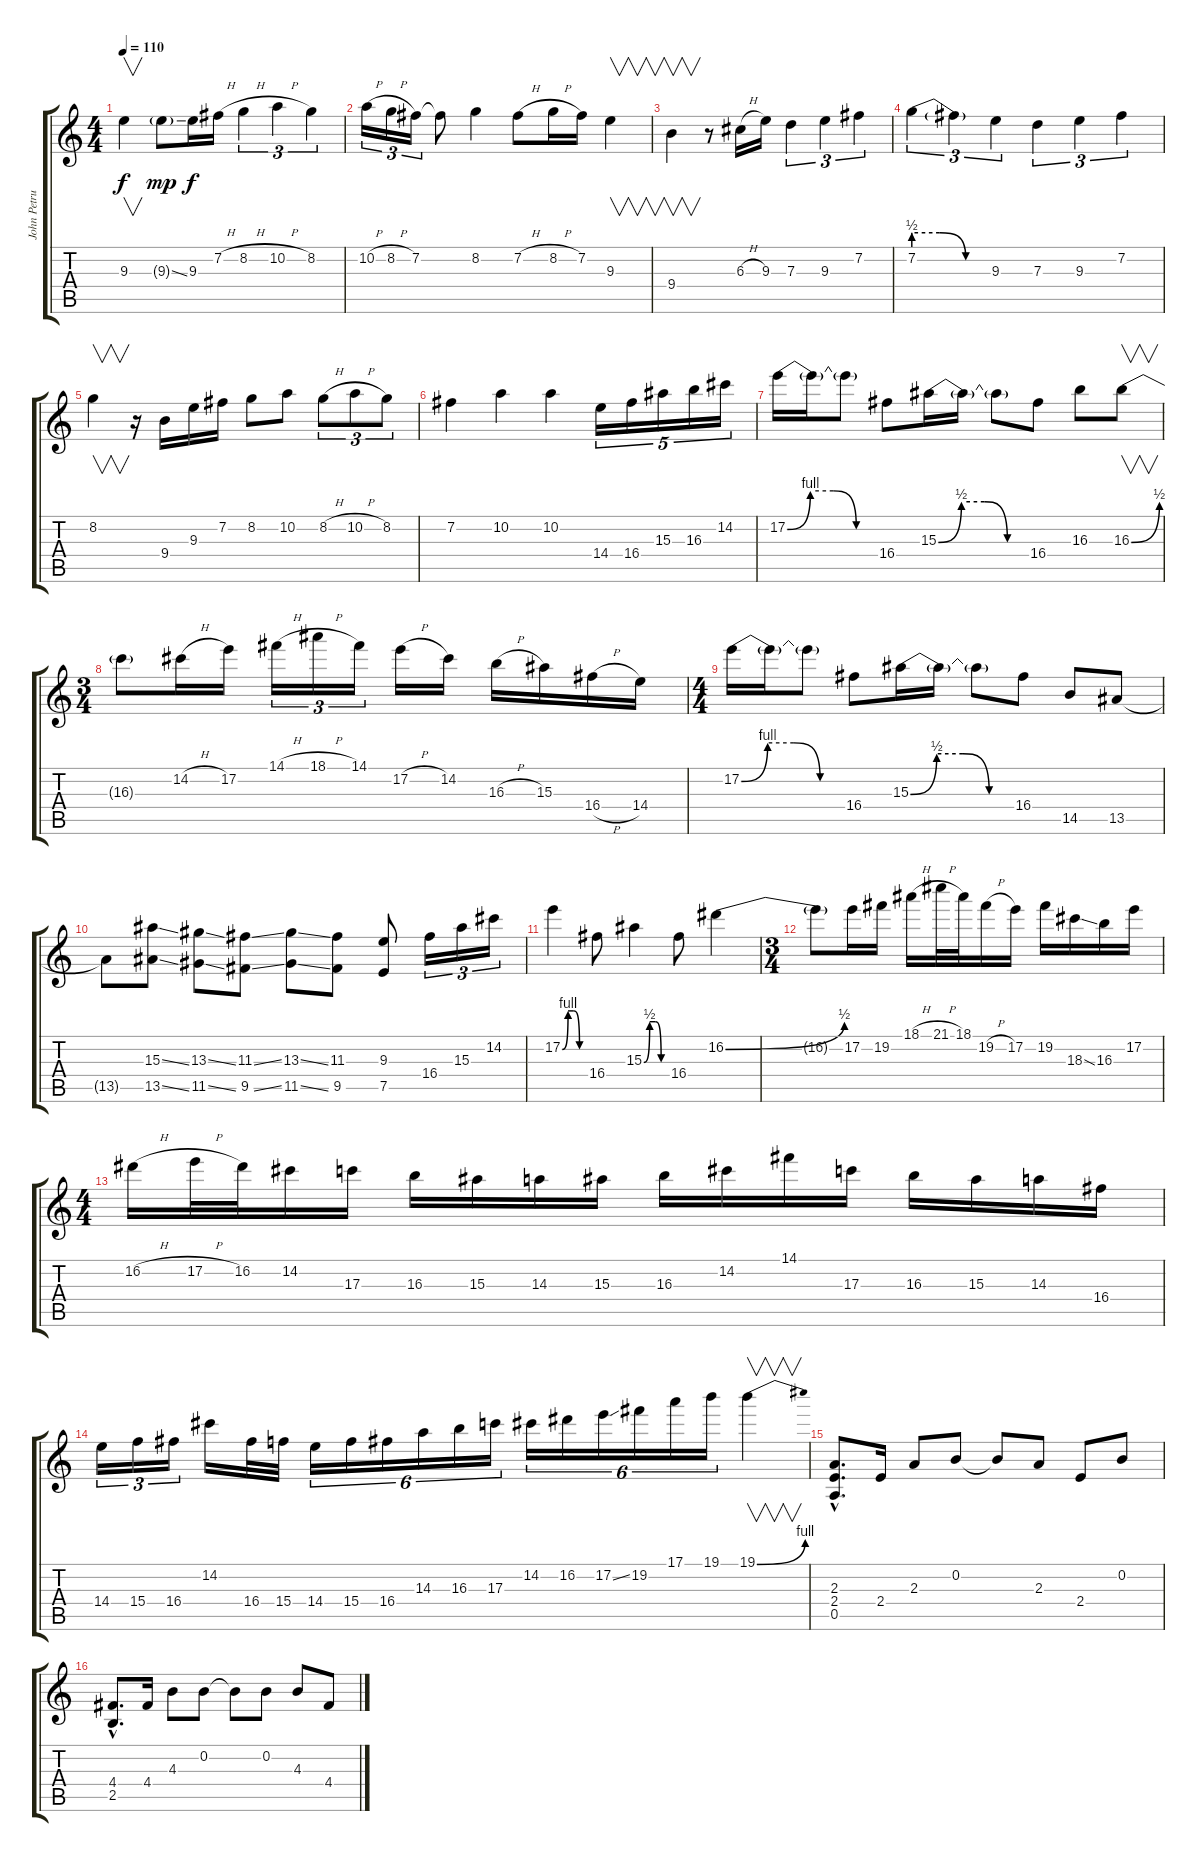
\track ("John Petrucci - Guitar" "John Petru") {instrument distortionguitar}
\staff {score tabs}
\tuning (E4 B3 G3 D3 A2 E2) {hide}
\ts (4 4)
\tempo 110
\clef g2
\ks c
9.3.4{v dy f} 9.3{ss g}.8{dy mp} 9.3.16{dy f} 7.2{h}.16 8.2{h}.4{tu (3 2)} 10.2{h}.4{tu (3 2)} 8.2.4{tu (3 2)} |
10.2{h}.16{tu (3 2)} 8.2{h}.16{tu (3 2)} 7.2.16{tu (3 2)} 7.2{t}.8 8.2.4 7.2{h}.8 8.2{h}.16 7.2.16 9.3.4{v} |
9.4.4{v} r.8 6.3{h}.16 9.3.16 7.3.4{tu (3 2)} 9.3.4{tu (3 2)} 7.2.4{tu (3 2)} |
7.2{be (custom 0 2 20 2 40 0 60 0)}.4{tu (3 2)} 7.2{t}.4{tu (3 2)} 9.3.4{tu (3 2)} 7.3.4{tu (3 2)} 9.3.4{tu (3 2)} 7.2.4{tu (3 2)} |
8.2.4{v} r.16 9.4.16 9.3.16 7.2.16 8.2.8 10.2.8 8.2{h}.8{tu (3 2)} 10.2{h}.8{tu (3 2)} 8.2.8{tu (3 2)} |
7.2.4 10.2.4 10.2.4 14.4.16{tu (5 4)} 16.4.16{tu (5 4)} 15.3.16{tu (5 4)} 16.3.16{tu (5 4)} 14.2.16{tu (5 4)} |
17.2{be (custom 0 0 15 4 30 4 45 0 60 0)}.16 17.2{t}.16 17.2{t}.8 16.4.8 15.3{be (custom 0 0 15 2 30 2 45 0 60 0)}.16 15.3{t}.16 15.3{t}.8 16.4.8 16.3.8 16.3{be (bend 0 0 60 2)}.8{v} |
\ts (3 4)
16.3{t}.8 14.2{h}.16 17.2.16 14.1{h}.16{tu (3 2)} 18.1{h}.16{tu (3 2)} 14.1.16{tu (3 2)} 17.2{h}.16 14.2.16 16.3{h}.16 15.3.16 16.4{h}.16 14.4.16 |
\ts (4 4)
17.2{be (custom 0 0 15 4 30 4 45 0 60 0)}.16 17.2{t}.16 17.2{t}.8 16.4.8 15.3{be (custom 0 0 15 2 30 2 45 0 60 0)}.16 15.3{t}.16 15.3{t}.8 16.4.8 14.5.8 13.5.8 |
13.5{t}.8 (15.3{ss} 13.5{ss}).8 (13.3{ss} 11.5{ss}).8 (11.3{ss} 9.5{ss}).8 (13.3{ss} 11.5{ss}).8 (11.3 9.5).8 (9.3 7.5).8 16.4.16{tu (3 2)} 15.3.16{tu (3 2)} 14.2.16{tu (3 2)} |
17.2{be (custom 0 0 15 4 30 4 45 0 60 0)}.4 16.4.8 15.3{be (custom 0 0 15 2 30 2 45 0 60 0)}.4 16.4.8 16.2{be (bend 0 0 60 2)}.4 |
\ts (3 4)
16.2{t}.8 17.2.16 19.2.16 18.1{h}.16 21.1{h}.32 18.1.32 19.2{h}.16 17.2.16 19.2.16 18.3{ss}.16 16.3.16 17.2.16 |
\ts (4 4)
16.2{h}.16 17.2{h}.32 16.2.32 14.2.16 17.3.16 16.3.16 15.3.16 14.3.16 15.3.16 16.3.16 14.2.16 14.1.16 17.3.16 16.3.16 15.3.16 14.3.16 16.4.16 |
14.4.16{tu (3 2)} 15.4.16{tu (3 2)} 16.4.16{tu (3 2)} 14.2.16 16.4.32 15.4.32 14.4.16{tu (6 4)} 15.4.16{tu (6 4)} 16.4.16{tu (6 4)} 14.3.16{tu (6 4)} 16.3.16{tu (6 4)} 17.3.16{tu (6 4)} 14.2.16{tu (6 4)} 16.2.16{tu (6 4)} 17.2{ss}.16{tu (6 4)} 19.2.16{tu (6 4)} 17.1.16{tu (6 4)} 19.1.16{tu (6 4)} 19.1{be (bend 0 0 60 4)}.4{v} |
(2.3{hac} 2.4{hac} 0.5{hac}).8{d volume 9} 2.4.16 2.3.8 0.2.8 0.2{t}.8 2.3.8 2.4.8 0.2.8 |
(4.4{hac} 2.5{hac}).8{d} 4.4.16 4.3.8 0.2.8 0.2{t}.8 0.2.8 4.3.8 4.4.8
